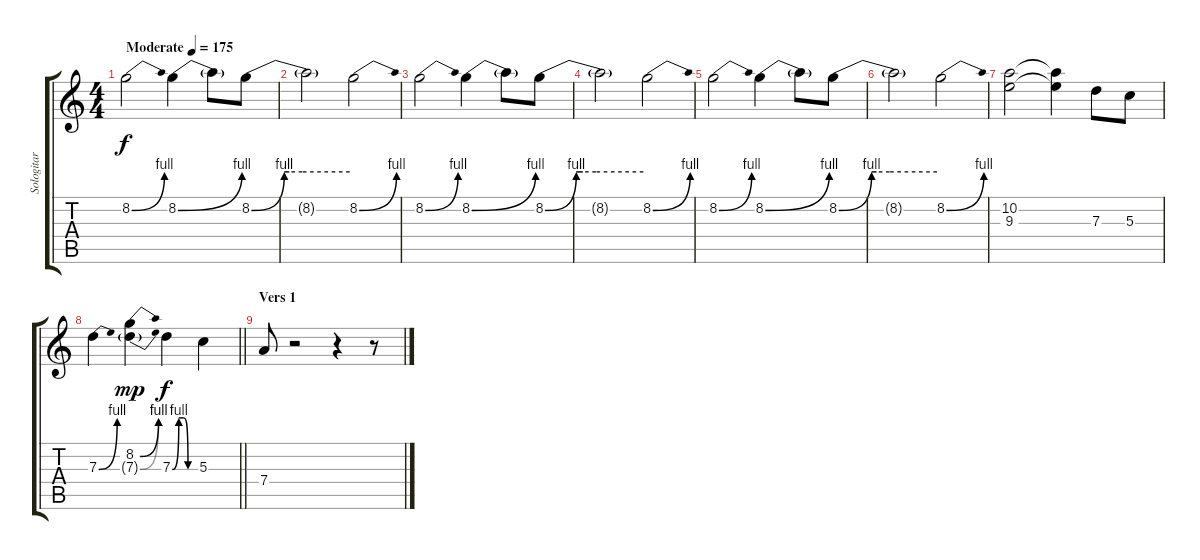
\track ("Sologitar" "Sologitar") {instrument distortionguitar}
\staff {score tabs}
\tuning (E4 B3 G3 D3 A2 E2) {hide}
\ts (4 4)
\tempo (175 "Moderate")
\clef g2
\ks c
8.2{be (bend 0 0 60 4)}.2{dy f instrument distortionguitar} 8.2{be (bend 0 0 60 4)}.4 8.2{t}.8 8.2{be (custom 0 0 20 4 23 4 31 4 60 4)}.8 |
8.2{t}.2 8.2{be (bend 0 0 60 4)}.2 |
8.2{be (bend 0 0 60 4)}.2 8.2{be (bend 0 0 60 4)}.4 8.2{t}.8 8.2{be (custom 0 0 19 4 23 4 31 4 60 4)}.8 |
8.2{t}.2 8.2{be (bend 0 0 60 4)}.2 |
8.2{be (bend 0 0 60 4)}.2 8.2{be (bend 0 0 60 4)}.4 8.2{t}.8 8.2{be (custom 0 0 20 4 23 4 31 4 60 4)}.8 |
8.2{t}.2 8.2{be (bend 0 0 60 4)}.2 |
(10.2 9.3).2 (10.2{t} 9.3{t}).4 7.3.8 5.3.8 |
\barLineRight lightlight
7.3{be (bend 0 0 60 4)}.4 (8.2{be (bend 0 0 60 4)} 7.3{be (bend 0 0 60 4) g}).4{dy mp} 7.3{be (custom 0 0 17 4 30 4 41 0 60 0)}.4{dy f} 5.3.4 |
\section ("" "Vers 1")
7.4.8 r.2 r.4 r.8
